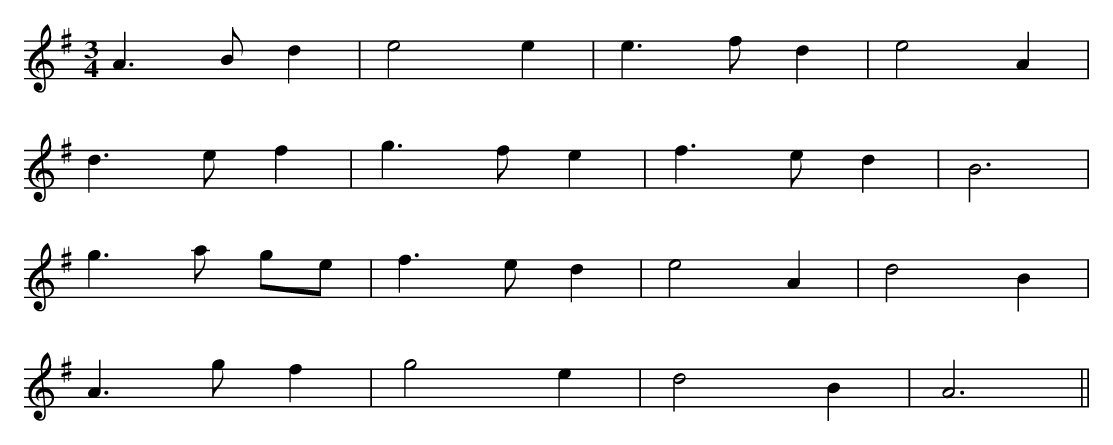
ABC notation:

X:1
M:3/4
K:Dmix
A3B d2|e4 e2|e3f d2|e4 A2|
d3e f2|g3f e2|f3e d2|B6|
g3a ge|f3e d2|e4 A2|d4 B2|
A3g f2|g4 e2|d4 B2|A6||
